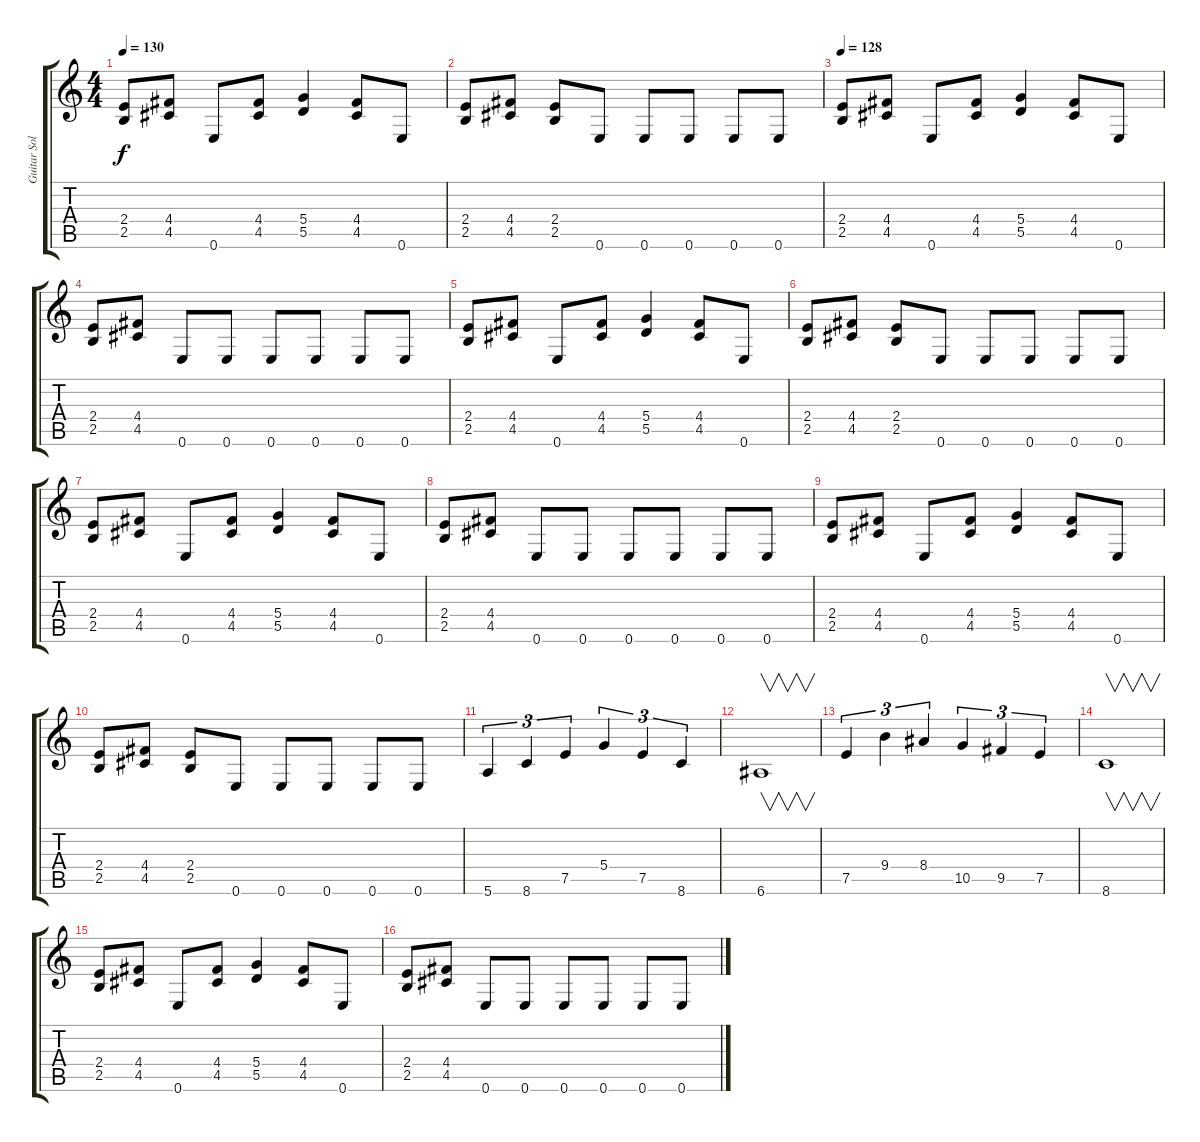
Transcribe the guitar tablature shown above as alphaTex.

\track ("Guitar Solo" "Guitar Sol") {instrument distortionguitar}
\staff {score tabs}
\tuning (E4 B3 G3 D3 A2 E2) {hide}
\ts (4 4)
\tempo 130
\clef g2
\ks c
(2.4 2.5).8{dy f} (4.4 4.5).8 0.6.8 (4.4 4.5).8 (5.4 5.5).4 (4.4 4.5).8 0.6.8 |
(2.4 2.5).8 (4.4 4.5).8 (2.4 2.5).8 0.6.8 0.6.8 0.6.8 0.6.8 0.6.8 |
\tempo 128
(2.4 2.5).8 (4.4 4.5).8 0.6.8 (4.4 4.5).8 (5.4 5.5).4 (4.4 4.5).8 0.6.8 |
(2.4 2.5).8 (4.4 4.5).8 0.6.8 0.6.8 0.6.8 0.6.8 0.6.8 0.6.8 |
(2.4 2.5).8 (4.4 4.5).8 0.6.8 (4.4 4.5).8 (5.4 5.5).4 (4.4 4.5).8 0.6.8 |
(2.4 2.5).8 (4.4 4.5).8 (2.4 2.5).8 0.6.8 0.6.8 0.6.8 0.6.8 0.6.8 |
(2.4 2.5).8 (4.4 4.5).8 0.6.8 (4.4 4.5).8 (5.4 5.5).4 (4.4 4.5).8 0.6.8 |
(2.4 2.5).8 (4.4 4.5).8 0.6.8 0.6.8 0.6.8 0.6.8 0.6.8 0.6.8 |
(2.4 2.5).8 (4.4 4.5).8 0.6.8 (4.4 4.5).8 (5.4 5.5).4 (4.4 4.5).8 0.6.8 |
(2.4 2.5).8 (4.4 4.5).8 (2.4 2.5).8 0.6.8 0.6.8 0.6.8 0.6.8 0.6.8 |
5.6.4{tu (3 2)} 8.6.4{tu (3 2)} 7.5.4{tu (3 2)} 5.4.4{tu (3 2)} 7.5.4{tu (3 2)} 8.6.4{tu (3 2)} |
6.6.1{v} |
7.5.4{tu (3 2)} 9.4.4{tu (3 2)} 8.4.4{tu (3 2)} 10.5.4{tu (3 2)} 9.5.4{tu (3 2)} 7.5.4{tu (3 2)} |
8.6.1{v} |
(2.4 2.5).8 (4.4 4.5).8 0.6.8 (4.4 4.5).8 (5.4 5.5).4 (4.4 4.5).8 0.6.8 |
(2.4 2.5).8 (4.4 4.5).8 0.6.8 0.6.8 0.6.8 0.6.8 0.6.8 0.6.8
